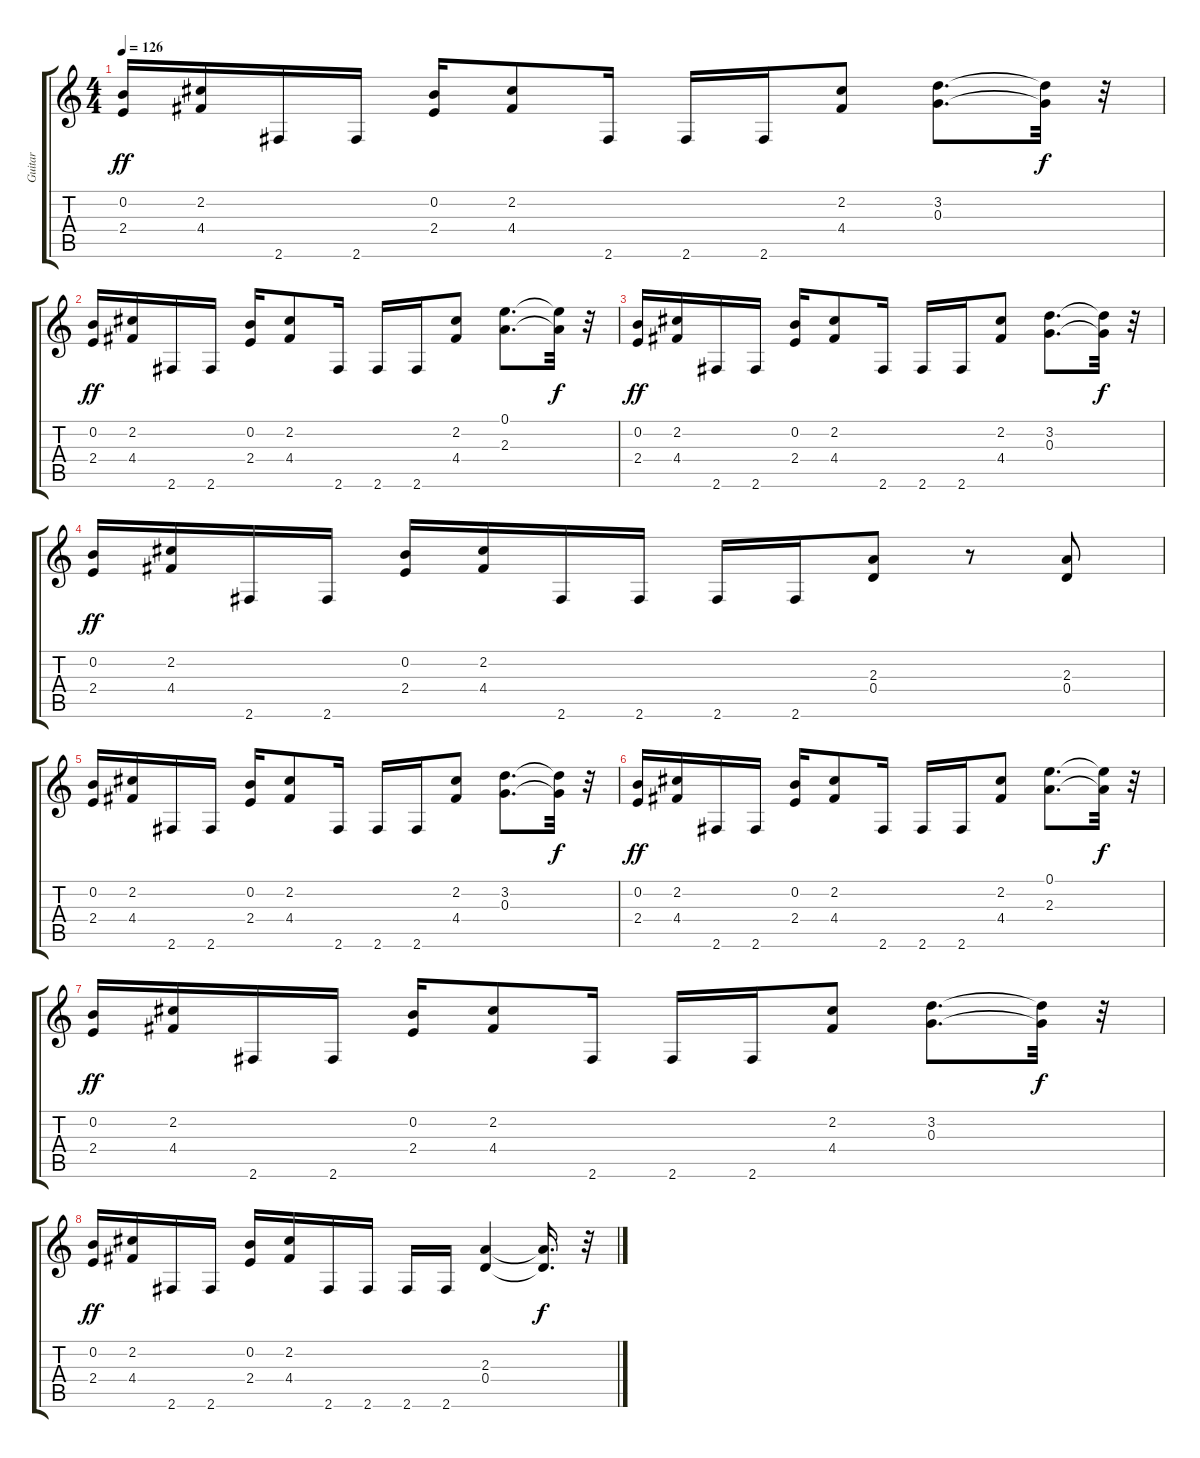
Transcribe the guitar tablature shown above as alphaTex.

\track ("Guitar" "Guitar") {instrument distortionguitar}
\staff {score tabs}
\tuning (E4 B3 G3 D3 A2 E2) {hide}
\ts (4 4)
\tempo 126
\clef g2
\ks c
(0.2 2.4).16{dy ff} (2.2 4.4).16 2.6.16 2.6.16 (0.2 2.4).16 (2.2 4.4).8 2.6.16 2.6.16 2.6.16 (2.2 4.4).8 (3.2 0.3).8{d} (3.2{t} 0.3{t}).32{dy f} r.32 |
(0.2 2.4).16{dy ff} (2.2 4.4).16 2.6.16 2.6.16 (0.2 2.4).16 (2.2 4.4).8 2.6.16 2.6.16 2.6.16 (2.2 4.4).8 (0.1 2.3).8{d} (0.1{t} 2.3{t}).32{dy f} r.32 |
(0.2 2.4).16{dy ff} (2.2 4.4).16 2.6.16 2.6.16 (0.2 2.4).16 (2.2 4.4).8 2.6.16 2.6.16 2.6.16 (2.2 4.4).8 (3.2 0.3).8{d} (3.2{t} 0.3{t}).32{dy f} r.32 |
(0.2 2.4).16{dy ff} (2.2 4.4).16 2.6.16 2.6.16 (0.2 2.4).16 (2.2 4.4).16 2.6.16 2.6.16 2.6.16 2.6.16 (2.3 0.4).8 r.8 (2.3 0.4).8 |
(0.2 2.4).16 (2.2 4.4).16 2.6.16 2.6.16 (0.2 2.4).16 (2.2 4.4).8 2.6.16 2.6.16 2.6.16 (2.2 4.4).8 (3.2 0.3).8{d} (3.2{t} 0.3{t}).32{dy f} r.32 |
(0.2 2.4).16{dy ff} (2.2 4.4).16 2.6.16 2.6.16 (0.2 2.4).16 (2.2 4.4).8 2.6.16 2.6.16 2.6.16 (2.2 4.4).8 (0.1 2.3).8{d} (0.1{t} 2.3{t}).32{dy f} r.32 |
(0.2 2.4).16{dy ff} (2.2 4.4).16 2.6.16 2.6.16 (0.2 2.4).16 (2.2 4.4).8 2.6.16 2.6.16 2.6.16 (2.2 4.4).8 (3.2 0.3).8{d} (3.2{t} 0.3{t}).32{dy f} r.32 |
(0.2 2.4).16{dy ff} (2.2 4.4).16 2.6.16 2.6.16 (0.2 2.4).16 (2.2 4.4).16 2.6.16 2.6.16 2.6.16 2.6.16 (2.3 0.4).4 (2.3{t} 0.4{t}).16{d dy f} r.32
